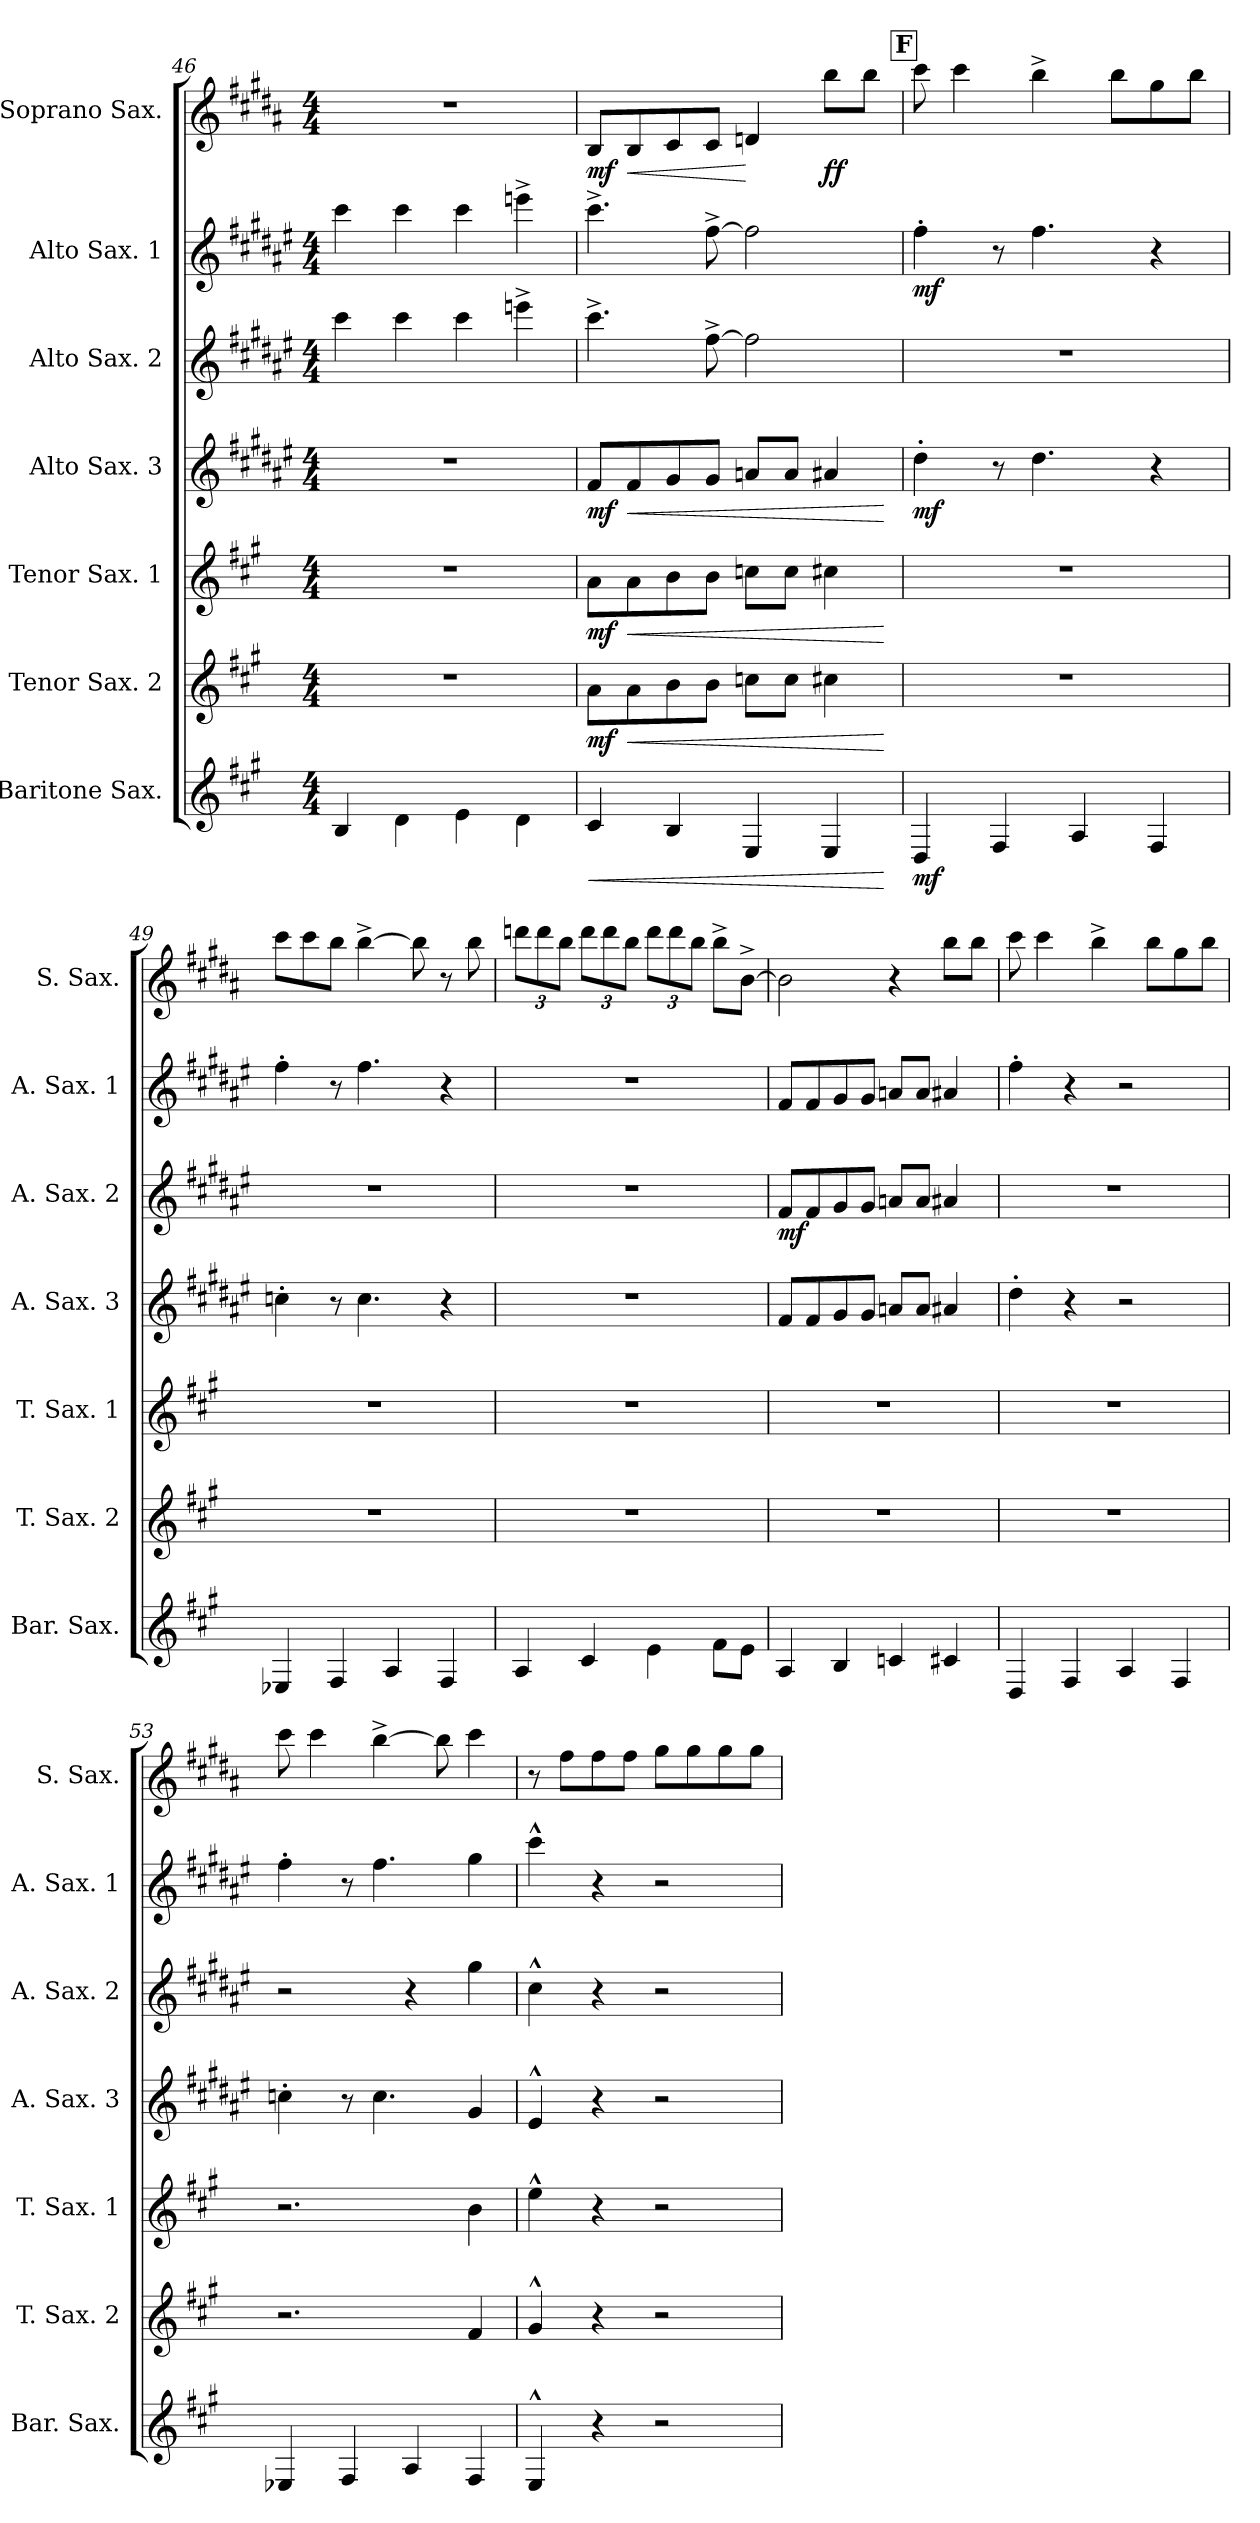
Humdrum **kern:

**kern	**dynam	**kern	**dynam	**kern	**dynam	**kern	**dynam	**kern	**dynam	**kern	**dynam	**kern	**dynam
*part7	*part7	*part6	*part6	*part5	*part5	*part4	*part4	*part3	*part3	*part2	*part2	*part1	*part1
*staff7	*staff7	*staff6	*staff6	*staff5	*staff5	*staff4	*staff4	*staff3	*staff3	*staff2	*staff2	*staff1	*staff1
*I"Baritone Sax.	*	*I"Tenor Sax. 2	*	*I"Tenor Sax. 1	*	*I"Alto Sax. 3	*	*I"Alto Sax. 2	*	*I"Alto Sax. 1	*	*I"Soprano Sax.	*
*I'Bar. Sax.	*	*I'T. Sax. 2	*	*I'T. Sax. 1	*	*I'A. Sax. 3	*	*I'A. Sax. 2	*	*I'A. Sax. 1	*	*I'S. Sax.	*
*clefG2	*	*clefG2	*	*clefG2	*	*clefG2	*	*clefG2	*	*clefG2	*	*clefG2	*
*ITrd12c21	*	*ITrd8c14	*	*ITrd8c14	*	*ITrd5c9	*	*ITrd5c9	*	*ITrd5c9	*	*ITrd1c2	*
*k[f#c#g#]	*	*k[f#c#g#]	*	*k[f#c#g#]	*	*k[f#c#g#]	*	*k[f#c#g#]	*	*k[f#c#g#]	*	*k[f#c#g#]	*
*M4/4	*	*M4/4	*	*M4/4	*	*M4/4	*	*M4/4	*	*M4/4	*	*M4/4	*
=46	=46	=46	=46	=46	=46	=46	=46	=46	=46	=46	=46	=46	=46
4BB/	.	1r	.	1r	.	1r	.	4ee\	.	4ee\	.	1r	.
4D\	.	.	.	.	.	.	.	4ee\	.	4ee\	.	.	.
4E\	.	.	.	.	.	.	.	4ee\	.	4ee\	.	.	.
4D\	.	.	.	.	.	.	.	4ggn^\	.	4ggn^\	.	.	.
=47	=47	=47	=47	=47	=47	=47	=47	=47	=47	=47	=47	=47	=47
!	!LO:HP:b	!	!LO:DY:b	!	!LO:DY:b	!	!LO:DY:b	!	!	!	!	!	!LO:DY:b
4C#/	<	8A\L	mf	8A\L	mf	8A/L	mf	4.ee^\	.	4.ee^\	.	8A/L	mf
!	!	!	!LO:HP:b	!	!LO:HP:b	!	!LO:HP:b	!	!	!	!	!	!LO:HP:b
.	.	8A\	<	8A\	<	8A/	<	.	.	.	.	8A/	<
4BB/	.	8B\	.	8B\	.	8B/	.	.	.	.	.	8B/	.
.	.	8B\J	.	8B\J	.	8B/J	.	[8a^\	.	[8a^\	.	8B/J	.
4EE/	.	8cn\L	.	8cn\L	.	8cn/L	.	2a\]	.	2a\]	.	4cn/	[
.	.	8c\J	.	8c\J	.	8c/J	.	.	.	.	.	.	.
!	!	!	!	!	!	!	!	!	!	!	!	!	!LO:DY:b
4EE/	.	4c#X\	.	4c#X\	.	4c#X/	.	.	.	.	.	8aa\L	ff
.	.	.	.	.	.	.	.	.	.	.	.	8aa\J	.
.	[	.	[	.	[	.	[	.	.	.	.	.	.
!!LO:REH:place=s1:a:B:fs=14:t=F
=48	=48	=48	=48	=48	=48	=48	=48	=48	=48	=48	=48	=48	=48
!	!LO:DY:b	!	!	!	!	!	!LO:DY:b	!	!	!	!LO:DY:b	!	!
4DD/	mf	1r	.	1r	.	4f#'\	mf	1r	.	4a'\	mf	8bb\	.
.	.	.	.	.	.	.	.	.	.	.	.	4bb\	.
4FF#/	.	.	.	.	.	8r	.	.	.	8r	.	.	.
.	.	.	.	.	.	4.f#\	.	.	.	4.a\	.	4aa^\	.
4AA/	.	.	.	.	.	.	.	.	.	.	.	.	.
.	.	.	.	.	.	.	.	.	.	.	.	8aa\L	.
4FF#/	.	.	.	.	.	4r	.	.	.	4r	.	8ff#\	.
.	.	.	.	.	.	.	.	.	.	.	.	8aa\J	.
=49	=49	=49	=49	=49	=49	=49	=49	=49	=49	=49	=49	=49	=49
4EE-X/	.	1r	.	1r	.	4e-X'\	.	1r	.	4a'\	.	8bb\L	.
.	.	.	.	.	.	.	.	.	.	.	.	8bb\	.
4FF#/	.	.	.	.	.	8r	.	.	.	8r	.	8aa\J	.
.	.	.	.	.	.	4.e-\	.	.	.	4.a\	.	[4aa^\	.
4AA/	.	.	.	.	.	.	.	.	.	.	.	.	.
.	.	.	.	.	.	.	.	.	.	.	.	8aa\]	.
4FF#/	.	.	.	.	.	4r	.	.	.	4r	.	8r	.
.	.	.	.	.	.	.	.	.	.	.	.	8aa\	.
!!LO:LB:g=z
=50	=50	=50	=50	=50	=50	=50	=50	=50	=50	=50	=50	=50	=50
*	*	*	*	*	*	*	*	*	*	*	*	*Xbrackettup	*
4AA/	.	1r	.	1r	.	1r	.	1r	.	1r	.	12cccn\L	.
.	.	.	.	.	.	.	.	.	.	.	.	12ccc\	.
.	.	.	.	.	.	.	.	.	.	.	.	12aa\J	.
4C#/	.	.	.	.	.	.	.	.	.	.	.	12ccc\L	.
.	.	.	.	.	.	.	.	.	.	.	.	12ccc\	.
.	.	.	.	.	.	.	.	.	.	.	.	12aa\J	.
4E\	.	.	.	.	.	.	.	.	.	.	.	12ccc\L	.
.	.	.	.	.	.	.	.	.	.	.	.	12ccc\	.
.	.	.	.	.	.	.	.	.	.	.	.	12aa\J	.
8F#\L	.	.	.	.	.	.	.	.	.	.	.	8aa^\L	.
8E\J	.	.	.	.	.	.	.	.	.	.	.	[8a^\J	.
=51	=51	=51	=51	=51	=51	=51	=51	=51	=51	=51	=51	=51	=51
!	!	!	!	!	!	!	!	!	!LO:DY:b	!	!	!	!
4AA/	.	1r	.	1r	.	8A/L	.	8A/L	mf	8A/L	.	2a\]	.
.	.	.	.	.	.	8A/	.	8A/	.	8A/	.	.	.
4BB/	.	.	.	.	.	8B/	.	8B/	.	8B/	.	.	.
.	.	.	.	.	.	8B/J	.	8B/J	.	8B/J	.	.	.
4Cn/	.	.	.	.	.	8cn/L	.	8cn/L	.	8cn/L	.	4r	.
.	.	.	.	.	.	8c/J	.	8c/J	.	8c/J	.	.	.
4C#X/	.	.	.	.	.	4c#X/	.	4c#X/	.	4c#X/	.	8aa\L	.
.	.	.	.	.	.	.	.	.	.	.	.	8aa\J	.
=52	=52	=52	=52	=52	=52	=52	=52	=52	=52	=52	=52	=52	=52
4DD/	.	1r	.	1r	.	4f#'\	.	1r	.	4a'\	.	8bb\	.
.	.	.	.	.	.	.	.	.	.	.	.	4bb\	.
4FF#/	.	.	.	.	.	4r	.	.	.	4r	.	.	.
.	.	.	.	.	.	.	.	.	.	.	.	4aa^\	.
4AA/	.	.	.	.	.	2r	.	.	.	2r	.	.	.
.	.	.	.	.	.	.	.	.	.	.	.	8aa\L	.
4FF#/	.	.	.	.	.	.	.	.	.	.	.	8ff#\	.
.	.	.	.	.	.	.	.	.	.	.	.	8aa\J	.
=53	=53	=53	=53	=53	=53	=53	=53	=53	=53	=53	=53	=53	=53
4EE-X/	.	2.r	.	2.r	.	4e-X'\	.	2r	.	4a'\	.	8bb\	.
.	.	.	.	.	.	.	.	.	.	.	.	4bb\	.
4FF#/	.	.	.	.	.	8r	.	.	.	8r	.	.	.
.	.	.	.	.	.	4.e-\	.	.	.	4.a\	.	[4aa^\	.
4AA/	.	.	.	.	.	.	.	4r	.	.	.	.	.
.	.	.	.	.	.	.	.	.	.	.	.	8aa\]	.
4FF#/	.	4F#/	.	4B\	.	4B/	.	4b\	.	4b\	.	4bb\	.
=54	=54	=54	=54	=54	=54	=54	=54	=54	=54	=54	=54	=54	=54
4EE^^/	.	4G#^^/	.	4e^^\	.	4G#^^/	.	4e^^\	.	4ee^^\	.	8r	.
.	.	.	.	.	.	.	.	.	.	.	.	8ee\L	.
4r	.	4r	.	4r	.	4r	.	4r	.	4r	.	8ee\	.
.	.	.	.	.	.	.	.	.	.	.	.	8ee\J	.
2r	.	2r	.	2r	.	2r	.	2r	.	2r	.	8ff#\L	.
.	.	.	.	.	.	.	.	.	.	.	.	8ff#\	.
.	.	.	.	.	.	.	.	.	.	.	.	8ff#\	.
.	.	.	.	.	.	.	.	.	.	.	.	8ff#\J	.
=	=	=	=	=	=	=	=	=	=	=	=	=	=
*-	*-	*-	*-	*-	*-	*-	*-	*-	*-	*-	*-	*-	*-
